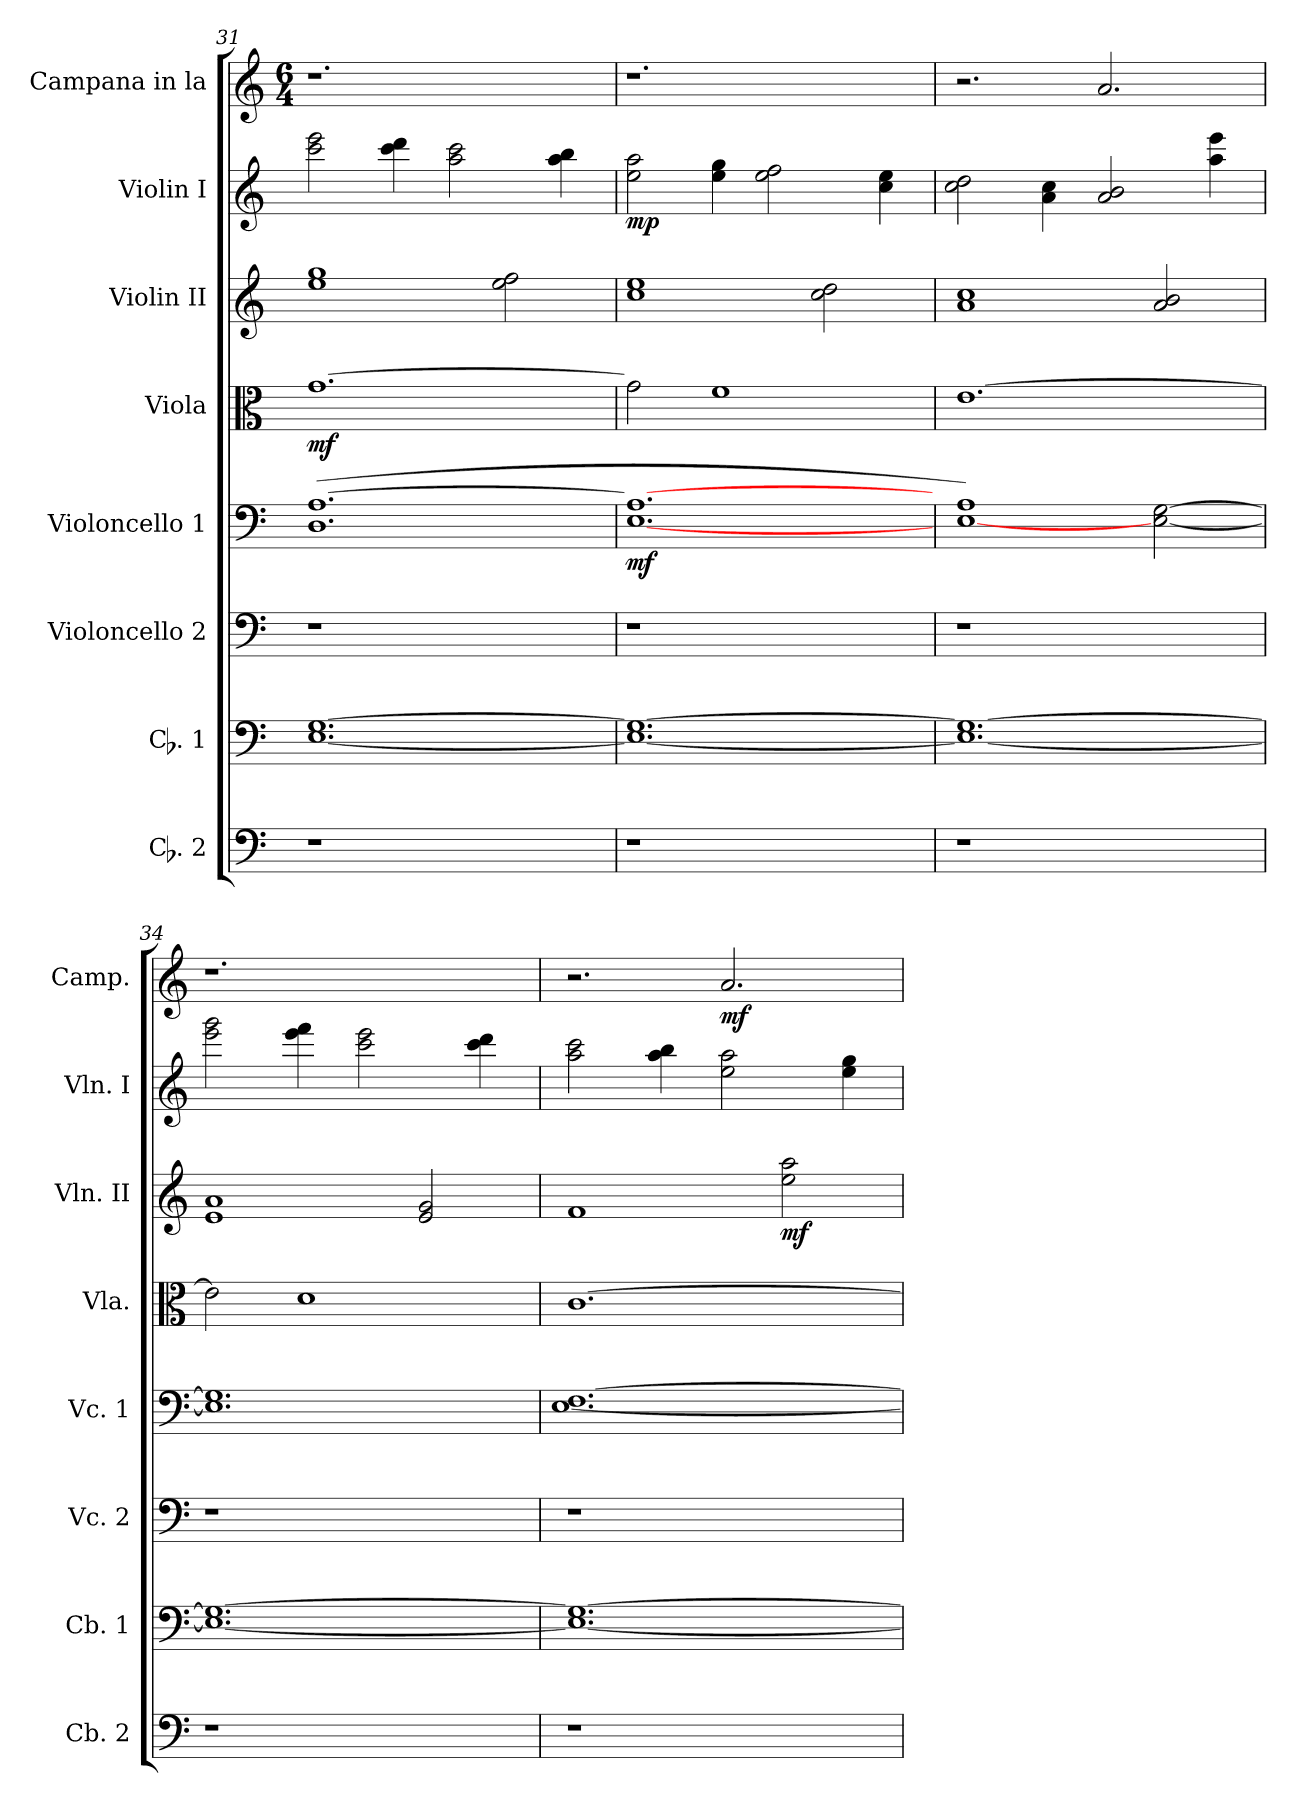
**kern	**kern	**kern	**kern	**dynam	**kern	**dynam	**kern	**dynam	**kern	**dynam	**kern	**dynam
*part8	*part7	*part6	*part5	*part5	*part4	*part4	*part3	*part3	*part2	*part2	*part1	*part1
*staff8	*staff7	*staff6	*staff5	*staff5	*staff4	*staff4	*staff3	*staff3	*staff2	*staff2	*staff1	*staff1
*I"Cb. 2	*I"Cb. 1	*I"Violoncello 2	*I"Violoncello 1	*	*I"Viola	*	*I"Violin II	*	*I"Violin I	*	*I"Campana in la	*
*I'Cb. 2	*I'Cb. 1	*I'Vc. 2	*I'Vc. 1	*	*I'Vla.	*	*I'Vln. II	*	*I'Vln. I	*	*I'Camp.	*
*clefF4	*clefF4	*clefF4	*clefF4	*	*clefC3	*	*clefG2	*	*clefG2	*	*clefG2	*
*ITrd7c12	*ITrd7c12	*	*	*	*	*	*	*	*	*	*	*
*k[]	*k[]	*k[]	*k[]	*	*k[]	*	*k[]	*	*k[]	*	*k[]	*
*C:	*C:	*C:	*C:	*	*C:	*	*C:	*	*C:	*	*C:	*
*	*	*	*	*	*	*	*	*	*	*	*M6/4	*
=31	=31	=31	=31	=31	=31	=31	=31	=31	=31	=31	=31	=31
!	!	!	!	!	!	!LO:DY:b	!	!	!	!	!	!
1r	[>1.GG [<1.EE	1r	([1.A 1.D	.	[>1.g	mf	1gg 1ee	.	2eee\ 2ccc\	.	1.r	.
.	.	.	.	.	.	.	.	.	4ddd\ 4ccc\	.	.	.
.	.	.	.	.	.	.	.	.	2ccc\ 2aa\	.	.	.
2ryy	.	2ryy	.	.	.	.	2ff\ 2ee\	.	.	.	.	.
.	.	.	.	.	.	.	.	.	4bb\ 4aa\	.	.	.
=32	=32	=32	=32	=32	=32	=32	=32	=32	=32	=32	=32	=32
!	!	!	!	!LO:DY:b	!	!	!	!	!	!LO:DY:b	!	!
1r	1.GG_> 1.EE_<	1r	1.A_> [<1.E	mf	2g\]	.	1ee 1cc	.	2aa\ 2ee\	mp	1.r	.
.	.	.	.	.	1f	.	.	.	4gg\ 4ee\	.	.	.
.	.	.	.	.	.	.	.	.	2ff\ 2ee\	.	.	.
2ryy	.	2ryy	.	.	.	.	2dd\ 2cc\	.	.	.	.	.
.	.	.	.	.	.	.	.	.	4ee\ 4cc\	.	.	.
=33	=33	=33	=33	=33	=33	=33	=33	=33	=33	=33	=33	=33
1r	1.GG_> 1.EE_<	1r	1A [1E)	.	[>1.e	.	1cc 1a	.	2dd\ 2cc\	.	2.r	.
.	.	.	.	.	.	.	.	.	4cc\ 4a\	.	.	.
.	.	.	.	.	.	.	.	.	2b/ 2a/	.	2.a/	.
2ryy	.	2ryy	[>2G\ [<2E\	.	.	.	2b/ 2a/	.	.	.	.	.
.	.	.	.	.	.	.	.	.	4eee\ 4aa\	.	.	.
=34	=34	=34	=34	=34	=34	=34	=34	=34	=34	=34	=34	=34
1r	1.GG_> 1.EE_<	1r	1.G] 1.E]	.	2e\]	.	1a 1e	.	2ggg\ 2eee\	.	1.r	.
.	.	.	.	.	1d	.	.	.	4fff\ 4eee\	.	.	.
.	.	.	.	.	.	.	.	.	2eee\ 2ccc\	.	.	.
2ryy	.	2ryy	.	.	.	.	2g/ 2e/	.	.	.	.	.
.	.	.	.	.	.	.	.	.	4ddd\ 4ccc\	.	.	.
=35	=35	=35	=35	=35	=35	=35	=35	=35	=35	=35	=35	=35
1r	1.GG_> 1.EE_<	1r	[>1.F [<1.E	.	[>1.c	.	1f	.	2ccc\ 2aa\	.	2.r	.
.	.	.	.	.	.	.	.	.	4bb\ 4aa\	.	.	.
!	!	!	!	!	!	!	!	!	!	!	!	!LO:DY:b
.	.	.	.	.	.	.	.	.	2aa\ 2ee\	.	2.a/	mf
!	!	!	!	!	!	!	!	!LO:DY:b	!	!	!	!
2ryy	.	2ryy	.	.	.	.	2aa\ 2ee\	mf	.	.	.	.
.	.	.	.	.	.	.	.	.	4gg\ 4ee\	.	.	.
=	=	=	=	=	=	=	=	=	=	=	=	=
*-	*-	*-	*-	*-	*-	*-	*-	*-	*-	*-	*-	*-
